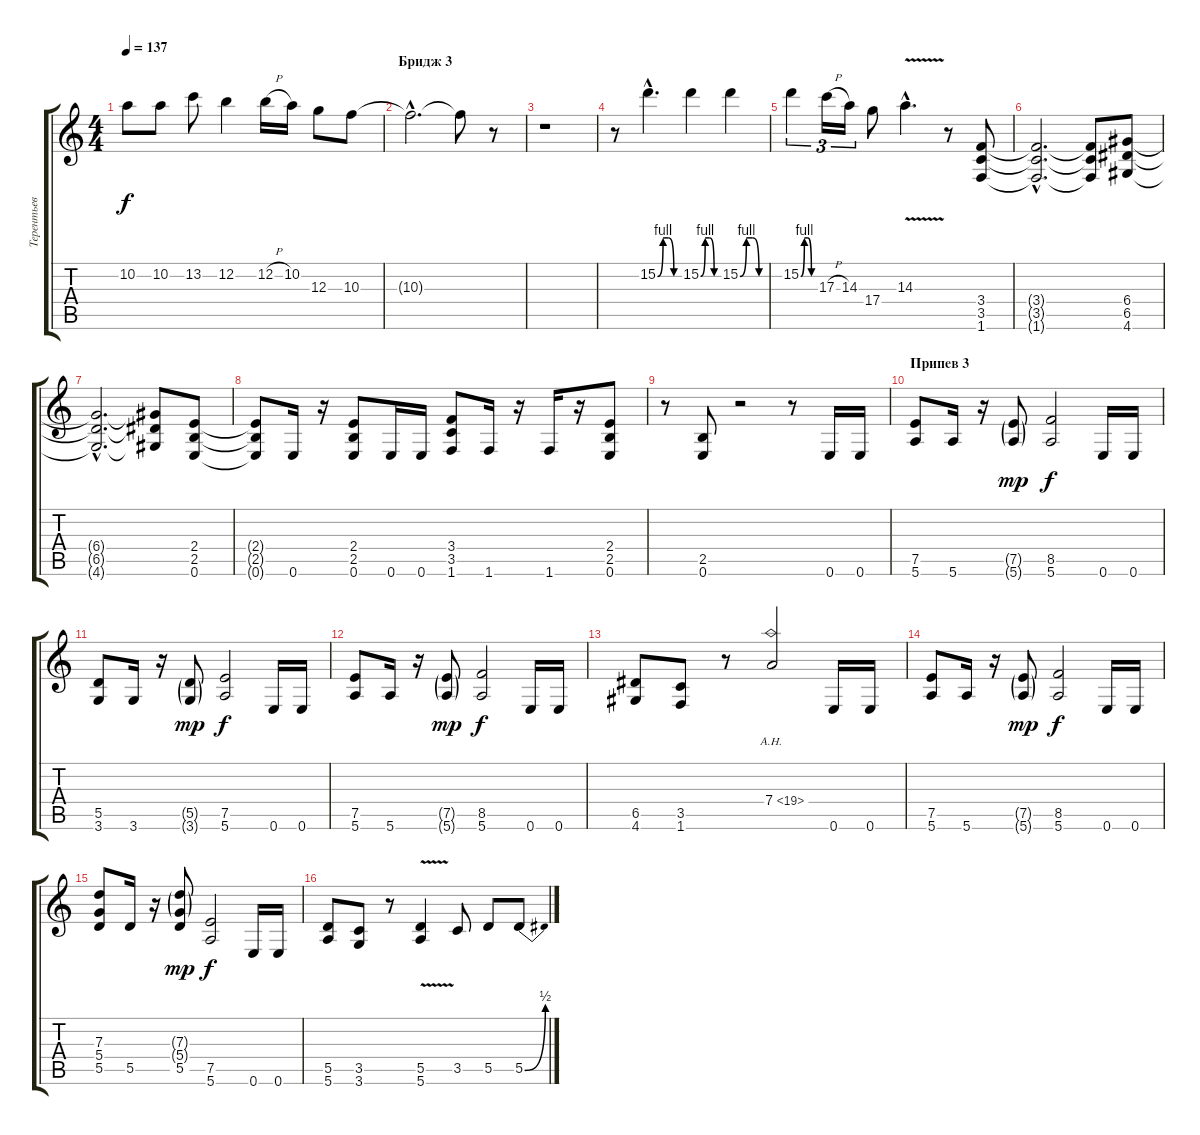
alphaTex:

\track ("Терентьев" "Терентьев") {instrument overdrivenguitar}
\staff {score tabs}
\tuning (E4 B3 G3 D3 A2 E2) {hide}
\ts (4 4)
\tempo 137
\clef g2
\ks c
10.2{t}.8{dy f} 10.2.8 13.2.8 12.2.4 12.2{h}.16 10.2.16 12.3.8 10.3.8 |
\section ("" "Бридж 3")
10.3{hac t}.2{d} 10.3{t}.8 r.8 |
r.1 |
r.8 15.2{be (custom 0 0 15 4 30 4 45 0 60 0) hac}.4{d} 15.2{be (custom 0 0 15 4 30 4 45 0 60 0)}.4 15.2{be (custom 0 0 15 4 30 4 45 0 60 0)}.4 |
15.2{be (custom 0 0 15 4 30 4 45 0 60 0)}.4{tu (3 2)} 17.3{h}.16{tu (3 2)} 14.3.16{tu (3 2)} 17.4.8 14.3{v hac}.4{d} r.8 (3.4 3.5 1.6).8 |
(3.4{hac t} 3.5{hac t} 1.6{hac t}).2{d} (3.4{t} 3.5{t} 1.6{t}).8 (6.4 6.5 4.6).8 |
(6.4{hac t} 6.5{hac t} 4.6{hac t}).2{d} (6.4{t} 6.5{t} 4.6{t}).8 (2.4 2.5 0.6).8 |
(2.4{t} 2.5{t} 0.6{t}).8 0.6.16 r.16 (2.4 2.5 0.6).8 0.6.16 0.6.16 (3.4 3.5 1.6).8 1.6.16 r.16 1.6.16 r.16 (2.4 2.5 0.6).8 |
r.8 (2.5 0.6).8 r.2 r.8 0.6.16 0.6.16 |
\section ("" "Припев 3")
(7.5 5.6).8 5.6.16 r.16 (7.5{g} 5.6{g}).8{dy mp} (8.5 5.6).2{dy f} 0.6.16 0.6.16 |
(5.5 3.6).8 3.6.16 r.16 (5.5{g} 3.6{g}).8{dy mp} (7.5 5.6).2{dy f} 0.6.16 0.6.16 |
(7.5 5.6).8 5.6.16 r.16 (7.5{g} 5.6{g}).8{dy mp} (8.5 5.6).2{dy f} 0.6.16 0.6.16 |
(6.5 4.6).8 (3.5 1.6).8 r.8 7.4{ah 12}.2 0.6.16 0.6.16 |
(7.5 5.6).8 5.6.16 r.16 (7.5{g} 5.6{g}).8{dy mp} (8.5 5.6).2{dy f} 0.6.16 0.6.16 |
(7.3 5.4 5.5).8 5.5.16 r.16 (7.3{g} 5.4{g} 5.5).8{dy mp} (7.5 5.6).2{dy f} 0.6.16 0.6.16 |
(5.5 5.6).8 (3.5 3.6).8 r.8 (5.5{v} 5.6{v}).4 3.5.8 5.5.8 5.5{be (bend 0 0 60 2)}.8
